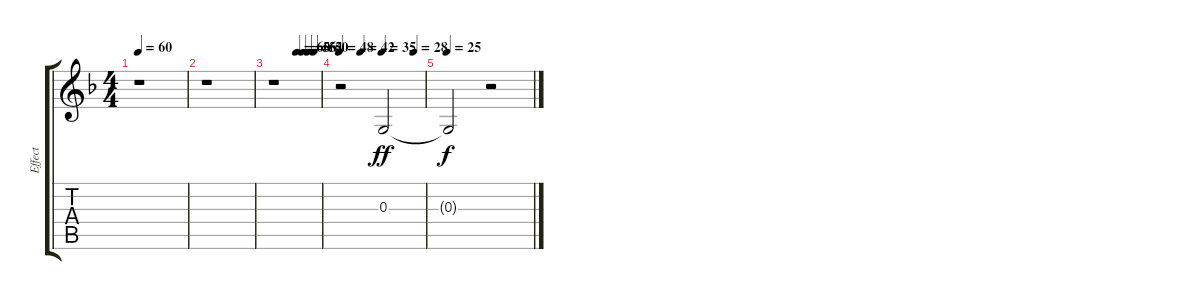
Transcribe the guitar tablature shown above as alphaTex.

\track ("Effect" "Effect") {instrument seashore}
\staff {score tabs}
\tuning (E4 B3 G3 D3 A2 E2) {hide}
\ts (4 4)
\tempo 60
\clef g2
\ks dminor
r.1{dy ff} |
r.1 |
\tempo (60 0.5)
\tempo (56 0.625)
\tempo (54 0.75)
\tempo (50 0.875)
r.1 |
\tempo 48
\tempo (42 0.25)
\tempo (35 0.5)
\tempo (28 0.875)
r.2 0.3.2 |
\tempo 25
0.3{t}.2{dy f} r.2
